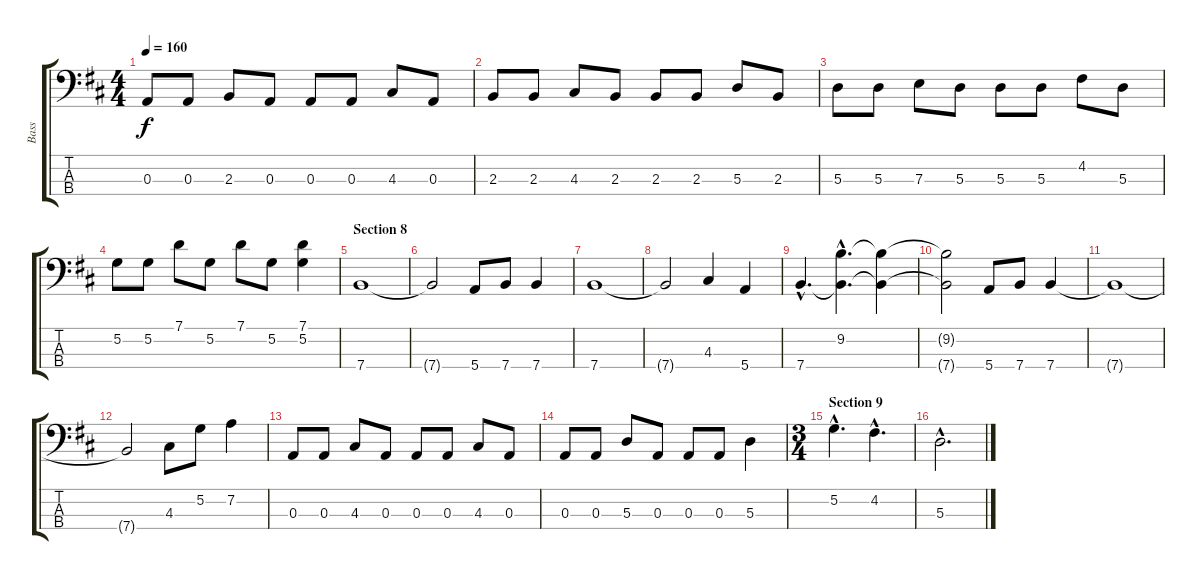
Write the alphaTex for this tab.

\track ("Bass" "Bass") {instrument electricbassfinger}
\staff {score tabs}
\tuning (G2 D2 A1 E1) {hide}
\ts (4 4)
\tempo 160
\clef f4
\ks bminor
0.3.8{dy f} 0.3.8 2.3.8 0.3.8 0.3.8 0.3.8 4.3.8 0.3.8 |
2.3.8 2.3.8 4.3.8 2.3.8 2.3.8 2.3.8 5.3.8 2.3.8 |
5.3.8 5.3.8 7.3.8 5.3.8 5.3.8 5.3.8 4.2.8 5.3.8 |
5.2.8 5.2.8 7.1.8 5.2.8 7.1.8 5.2.8 (7.1 5.2).4 |
\section ("" "Section 8")
7.4.1 |
7.4{t}.2 5.4.8 7.4.8 7.4.4 |
7.4.1 |
7.4{t}.2 4.3.4 5.4.4 |
7.4{hac}.4{d} (9.2{hac} 7.4{hac t}).4{d} (9.2{t} 7.4{t}).4 |
(9.2{t} 7.4{t}).2 5.4.8 7.4.8 7.4.4 |
7.4{t}.1 |
7.4{t}.2 4.3.8 5.2.8 7.2.4 |
0.3.8 0.3.8 4.3.8 0.3.8 0.3.8 0.3.8 4.3.8 0.3.8 |
0.3.8 0.3.8 5.3.8 0.3.8 0.3.8 0.3.8 5.3.4 |
\ts (3 4)
\section ("" "Section 9")
5.2{hac}.4{d} 4.2{hac}.4{d} |
5.3{hac}.2{d}
